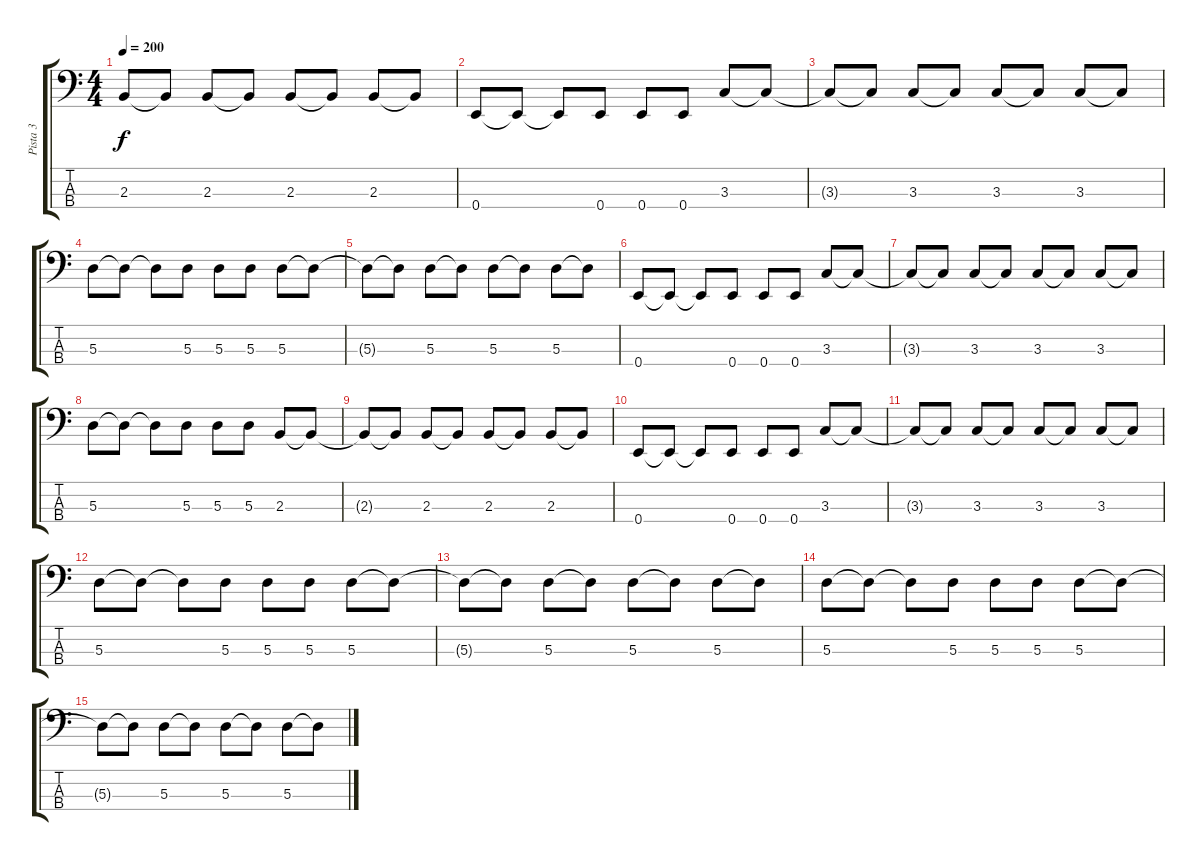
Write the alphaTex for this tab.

\track ("Pista 3" "Pista 3") {instrument electricbassfinger}
\staff {score tabs}
\tuning (G2 D2 A1 E1) {hide}
\ts (4 4)
\tempo 200
\clef f4
\ks c
2.3{t}.8{dy f} 2.3{t}.8 2.3.8 2.3{t}.8 2.3.8 2.3{t}.8 2.3.8 2.3{t}.8 |
0.4.8 0.4{t}.8 0.4{t}.8 0.4.8 0.4.8 0.4.8 3.3.8 3.3{t}.8 |
3.3{t}.8 3.3{t}.8 3.3.8 3.3{t}.8 3.3.8 3.3{t}.8 3.3.8 3.3{t}.8 |
5.3.8 5.3{t}.8 5.3{t}.8 5.3.8 5.3.8 5.3.8 5.3.8 5.3{t}.8 |
5.3{t}.8 5.3{t}.8 5.3.8 5.3{t}.8 5.3.8 5.3{t}.8 5.3.8 5.3{t}.8 |
0.4.8 0.4{t}.8 0.4{t}.8 0.4.8 0.4.8 0.4.8 3.3.8 3.3{t}.8 |
3.3{t}.8 3.3{t}.8 3.3.8 3.3{t}.8 3.3.8 3.3{t}.8 3.3.8 3.3{t}.8 |
5.3.8 5.3{t}.8 5.3{t}.8 5.3.8 5.3.8 5.3.8 2.3.8 2.3{t}.8 |
2.3{t}.8 2.3{t}.8 2.3.8 2.3{t}.8 2.3.8 2.3{t}.8 2.3.8 2.3{t}.8 |
0.4.8 0.4{t}.8 0.4{t}.8 0.4.8 0.4.8 0.4.8 3.3.8 3.3{t}.8 |
3.3{t}.8 3.3{t}.8 3.3.8 3.3{t}.8 3.3.8 3.3{t}.8 3.3.8 3.3{t}.8 |
5.3.8 5.3{t}.8 5.3{t}.8 5.3.8 5.3.8 5.3.8 5.3.8 5.3{t}.8 |
5.3{t}.8 5.3{t}.8 5.3.8 5.3{t}.8 5.3.8 5.3{t}.8 5.3.8 5.3{t}.8 |
5.3.8 5.3{t}.8 5.3{t}.8 5.3.8 5.3.8 5.3.8 5.3.8 5.3{t}.8 |
5.3{t}.8 5.3{t}.8 5.3.8 5.3{t}.8 5.3.8 5.3{t}.8 5.3.8 5.3{t}.8
